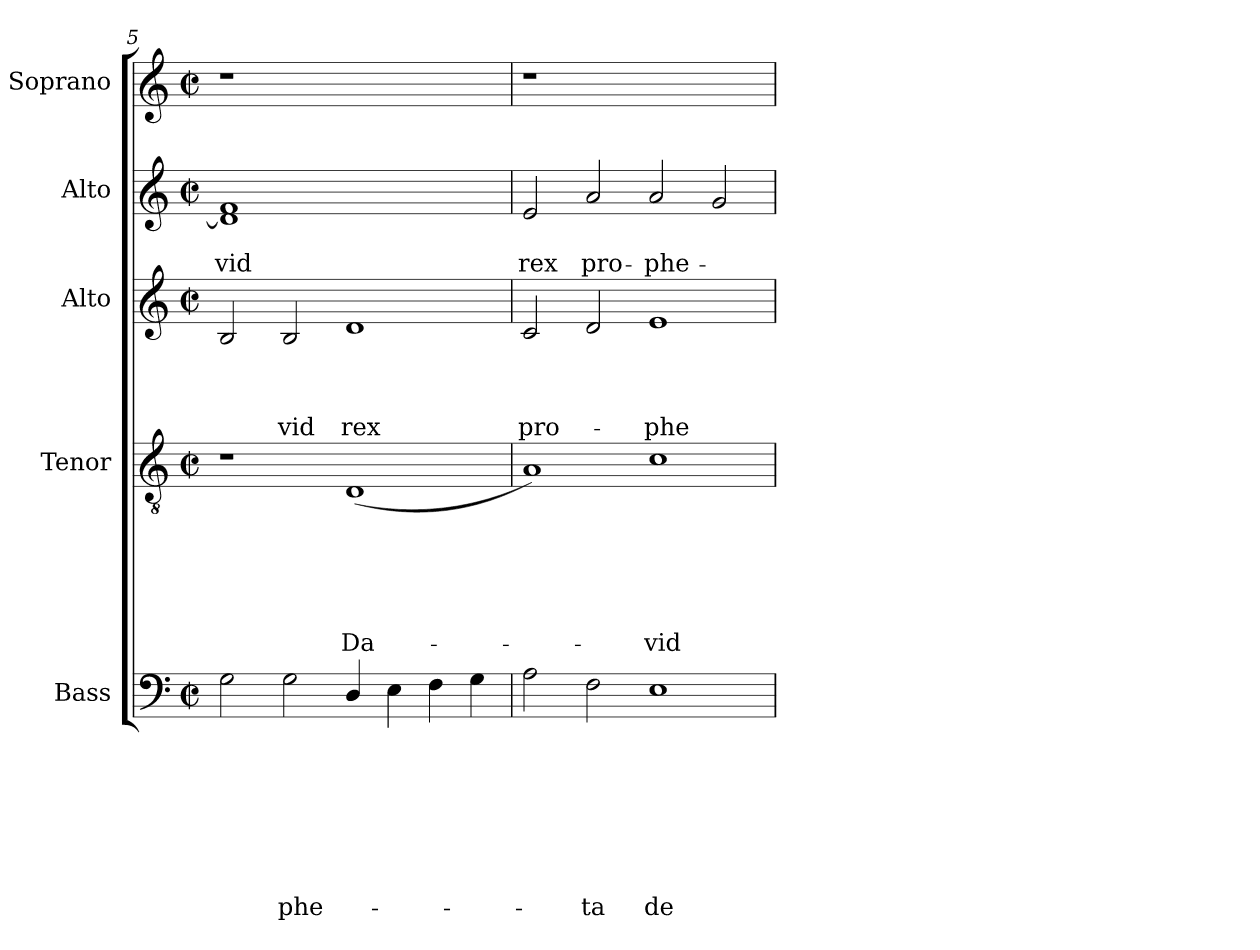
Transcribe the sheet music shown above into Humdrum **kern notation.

**kern	**text	**text	**text	**text	**text	**text	**text	**text	**kern	**text	**text	**text	**text	**text	**text	**kern	**text	**text	**text	**text	**kern	**text	**text	**kern
*part5	*part5	*part5	*part5	*part5	*part5	*part5	*part5	*part5	*part4	*part4	*part4	*part4	*part4	*part4	*part4	*part3	*part3	*part3	*part3	*part3	*part2	*part2	*part2	*part1
*staff5	*staff5	*staff5	*staff5	*staff5	*staff5	*staff5	*staff5	*staff5	*staff4	*staff4	*staff4	*staff4	*staff4	*staff4	*staff4	*staff3	*staff3	*staff3	*staff3	*staff3	*staff2	*staff2	*staff2	*staff1
*I"Bass	*	*	*	*	*	*	*	*	*I"Tenor	*	*	*	*	*	*	*I"Alto	*	*	*	*	*I"Alto	*	*	*I"Soprano
*I'B.	*	*	*	*	*	*	*	*	*I'T.	*	*	*	*	*	*	*I'A.	*	*	*	*	*I'A.	*	*	*I'S.
*clefF4	*	*	*	*	*	*	*	*	*clefGv2	*	*	*	*	*	*	*clefG2	*	*	*	*	*clefG2	*	*	*clefG2
*k[]	*	*	*	*	*	*	*	*	*k[]	*	*	*	*	*	*	*k[]	*	*	*	*	*k[]	*	*	*k[]
*C:	*	*	*	*	*	*	*	*	*C:	*	*	*	*	*	*	*C:	*	*	*	*	*C:	*	*	*C:
*M2/2	*	*	*	*	*	*	*	*	*M2/2	*	*	*	*	*	*	*M2/2	*	*	*	*	*M2/2	*	*	*M2/2
*met(c|)	*	*	*	*	*	*	*	*	*met(c|)	*	*	*	*	*	*	*met(c|)	*	*	*	*	*met(c|)	*	*	*met(c|)
=5	=5	=5	=5	=5	=5	=5	=5	=5	=5	=5	=5	=5	=5	=5	=5	=5	=5	=5	=5	=5	=5	=5	=5	=5
!	!	!	!	!	!	!	!	!	!	!	!	!	!	!	!	!	!	!	!	!	!	!	!LO:LY:b	!
2G\	.	.	.	.	.	.	.	.	1r	.	.	.	.	.	.	2B/	.	.	.	.	1d] 1f	.	-vid	1r
!	!	!	!	!	!	!	!	!LO:LY:b	!	!	!	!	!	!	!	!	!	!	!	!LO:LY:b:rj	!	!	!	!
2G\	.	.	.	.	.	.	.	-phe-	.	.	.	.	.	.	.	2B/	.	.	.	-vid	.	.	.	.
!	!	!	!	!	!	!	!	!	!	!	!	!	!	!	!LO:LY:b:rj	!	!	!	!	!LO:LY:b:rj	!	!	!	!
4D/	.	.	.	.	.	.	.	.	(<1D	.	.	.	.	.	Da-	1d	.	.	.	rex	1ryy	.	.	1ryy
4E\	.	.	.	.	.	.	.	.	.	.	.	.	.	.	.	.	.	.	.	.	.	.	.	.
4F\	.	.	.	.	.	.	.	.	.	.	.	.	.	.	.	.	.	.	.	.	.	.	.	.
4G\	.	.	.	.	.	.	.	.	.	.	.	.	.	.	.	.	.	.	.	.	.	.	.	.
!!LO:LB:g=z
=6	=6	=6	=6	=6	=6	=6	=6	=6	=6	=6	=6	=6	=6	=6	=6	=6	=6	=6	=6	=6	=6	=6	=6	=6
!	!	!	!	!	!	!	!	!	!	!	!	!	!	!	!	!	!	!	!	!LO:LY:b:rj	!	!	!LO:LY:b	!
2A\	.	.	.	.	.	.	.	.	1A)	.	.	.	.	.	.	2c/	.	.	.	pro-	2e/	.	rex	1r
!	!	!	!	!	!	!	!	!LO:LY:b	!	!	!	!	!	!	!	!	!	!	!	!	!	!	!LO:LY:b	!
2F\	.	.	.	.	.	.	.	-ta	.	.	.	.	.	.	.	2d/	.	.	.	.	2a/	.	pro-	.
!	!	!	!	!	!	!	!	!LO:LY:b	!	!	!	!	!	!	!LO:LY:b:rj	!	!	!	!	!LO:LY:b:rj	!	!	!LO:LY:b	!
1E	.	.	.	.	.	.	.	de-	1c	.	.	.	.	.	-vid	1e	.	.	.	-phe-	2a/	.	-phe-	1ryy
.	.	.	.	.	.	.	.	.	.	.	.	.	.	.	.	.	.	.	.	.	2g/	.	.	.
=	=	=	=	=	=	=	=	=	=	=	=	=	=	=	=	=	=	=	=	=	=	=	=	=
*-	*-	*-	*-	*-	*-	*-	*-	*-	*-	*-	*-	*-	*-	*-	*-	*-	*-	*-	*-	*-	*-	*-	*-	*-
